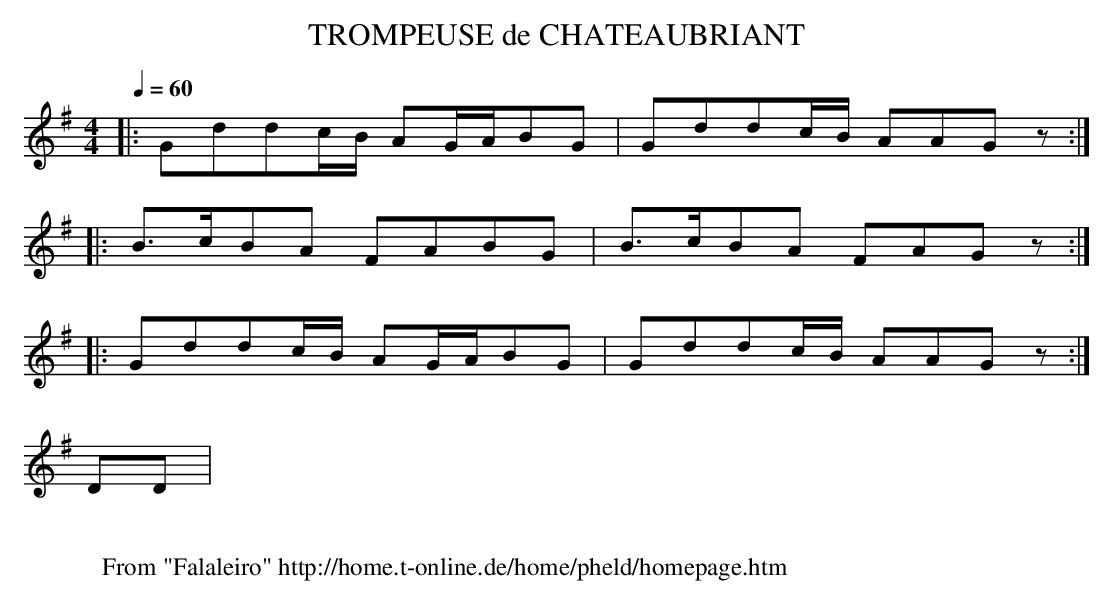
X:1
T:TROMPEUSE de CHATEAUBRIANT
M:4/4
L:1/8
Q:1/4=60
K:G
|:Gddc/2B/2 AG/2A/2BG|Gddc/2B/2 AAG z :|
|:B3/2c/2BA FABG|B3/2c/2BA FAG z :|
|:Gddc/2B/2 AG/2A/2BG|Gddc/2B/2 AAG z :|
DD|
W:
W: From "Falaleiro" http://home.t-online.de/home/pheld/homepage.htm
